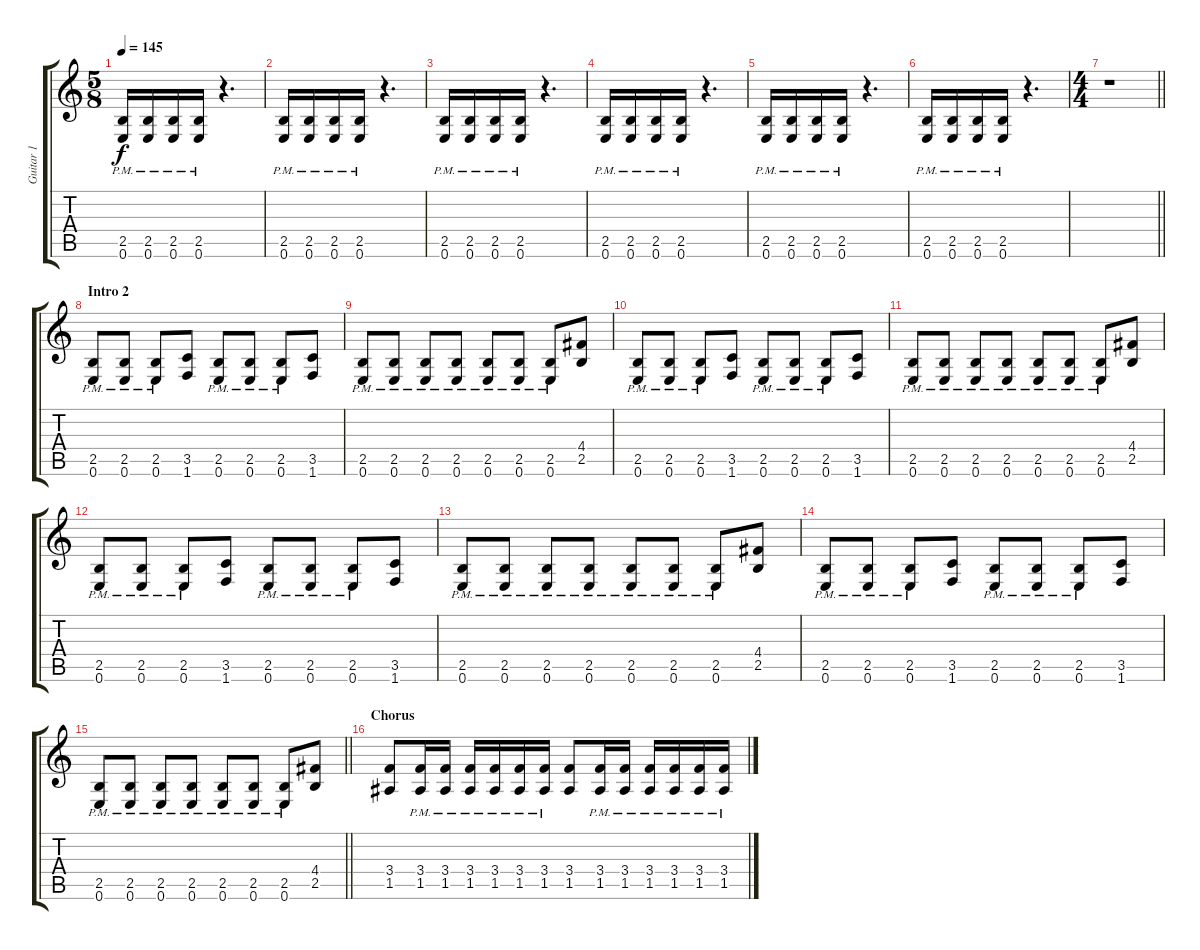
\track ("Guitar 1" "Guitar 1") {instrument overdrivenguitar}
\staff {score tabs}
\tuning (E4 B3 G3 D3 A2 E2) {hide}
\ts (5 8)
\tempo 145
\clef g2
\ks c
(2.5{pm} 0.6{pm}).16{dy f} (2.5{pm} 0.6{pm}).16 (2.5{pm} 0.6{pm}).16 (2.5{pm} 0.6{pm}).16 r.4{d} |
(2.5{pm} 0.6{pm}).16 (2.5{pm} 0.6{pm}).16 (2.5{pm} 0.6{pm}).16 (2.5{pm} 0.6{pm}).16 r.4{d} |
(2.5{pm} 0.6{pm}).16 (2.5{pm} 0.6{pm}).16 (2.5{pm} 0.6{pm}).16 (2.5{pm} 0.6{pm}).16 r.4{d} |
(2.5{pm} 0.6{pm}).16 (2.5{pm} 0.6{pm}).16 (2.5{pm} 0.6{pm}).16 (2.5{pm} 0.6{pm}).16 r.4{d} |
(2.5{pm} 0.6{pm}).16 (2.5{pm} 0.6{pm}).16 (2.5{pm} 0.6{pm}).16 (2.5{pm} 0.6{pm}).16 r.4{d} |
(2.5{pm} 0.6{pm}).16 (2.5{pm} 0.6{pm}).16 (2.5{pm} 0.6{pm}).16 (2.5{pm} 0.6{pm}).16 r.4{d} |
\ts (4 4)
\barLineRight lightlight
r.1 |
\section ("" "Intro 2")
(2.5{pm} 0.6{pm}).8 (2.5{pm} 0.6{pm}).8 (2.5{pm} 0.6{pm}).8 (3.5 1.6).8 (2.5{pm} 0.6{pm}).8 (2.5{pm} 0.6{pm}).8 (2.5{pm} 0.6{pm}).8 (3.5 1.6).8 |
(2.5{pm} 0.6{pm}).8 (2.5{pm} 0.6{pm}).8 (2.5{pm} 0.6{pm}).8 (2.5{pm} 0.6{pm}).8 (2.5{pm} 0.6{pm}).8 (2.5{pm} 0.6{pm}).8 (2.5{pm} 0.6{pm}).8 (4.4 2.5).8 |
(2.5{pm} 0.6{pm}).8 (2.5{pm} 0.6{pm}).8 (2.5{pm} 0.6{pm}).8 (3.5 1.6).8 (2.5{pm} 0.6{pm}).8 (2.5{pm} 0.6{pm}).8 (2.5{pm} 0.6{pm}).8 (3.5 1.6).8 |
(2.5{pm} 0.6{pm}).8 (2.5{pm} 0.6{pm}).8 (2.5{pm} 0.6{pm}).8 (2.5{pm} 0.6{pm}).8 (2.5{pm} 0.6{pm}).8 (2.5{pm} 0.6{pm}).8 (2.5{pm} 0.6{pm}).8 (4.4 2.5).8 |
(2.5{pm} 0.6{pm}).8 (2.5{pm} 0.6{pm}).8 (2.5{pm} 0.6{pm}).8 (3.5 1.6).8 (2.5{pm} 0.6{pm}).8 (2.5{pm} 0.6{pm}).8 (2.5{pm} 0.6{pm}).8 (3.5 1.6).8 |
(2.5{pm} 0.6{pm}).8 (2.5{pm} 0.6{pm}).8 (2.5{pm} 0.6{pm}).8 (2.5{pm} 0.6{pm}).8 (2.5{pm} 0.6{pm}).8 (2.5{pm} 0.6{pm}).8 (2.5{pm} 0.6{pm}).8 (4.4 2.5).8 |
(2.5{pm} 0.6{pm}).8 (2.5{pm} 0.6{pm}).8 (2.5{pm} 0.6{pm}).8 (3.5 1.6).8 (2.5{pm} 0.6{pm}).8 (2.5{pm} 0.6{pm}).8 (2.5{pm} 0.6{pm}).8 (3.5 1.6).8 |
\barLineRight lightlight
(2.5{pm} 0.6{pm}).8 (2.5{pm} 0.6{pm}).8 (2.5{pm} 0.6{pm}).8 (2.5{pm} 0.6{pm}).8 (2.5{pm} 0.6{pm}).8 (2.5{pm} 0.6{pm}).8 (2.5{pm} 0.6{pm}).8 (4.4 2.5).8 |
\section ("" "Chorus")
(3.4 1.5).8 (3.4{pm} 1.5{pm}).16 (3.4{pm} 1.5{pm}).16 (3.4{pm} 1.5{pm}).16 (3.4{pm} 1.5{pm}).16 (3.4{pm} 1.5{pm}).16 (3.4{pm} 1.5{pm}).16 (3.4 1.5).8 (3.4{pm} 1.5{pm}).16 (3.4{pm} 1.5{pm}).16 (3.4{pm} 1.5{pm}).16 (3.4{pm} 1.5{pm}).16 (3.4{pm} 1.5{pm}).16 (3.4{pm} 1.5{pm}).16
